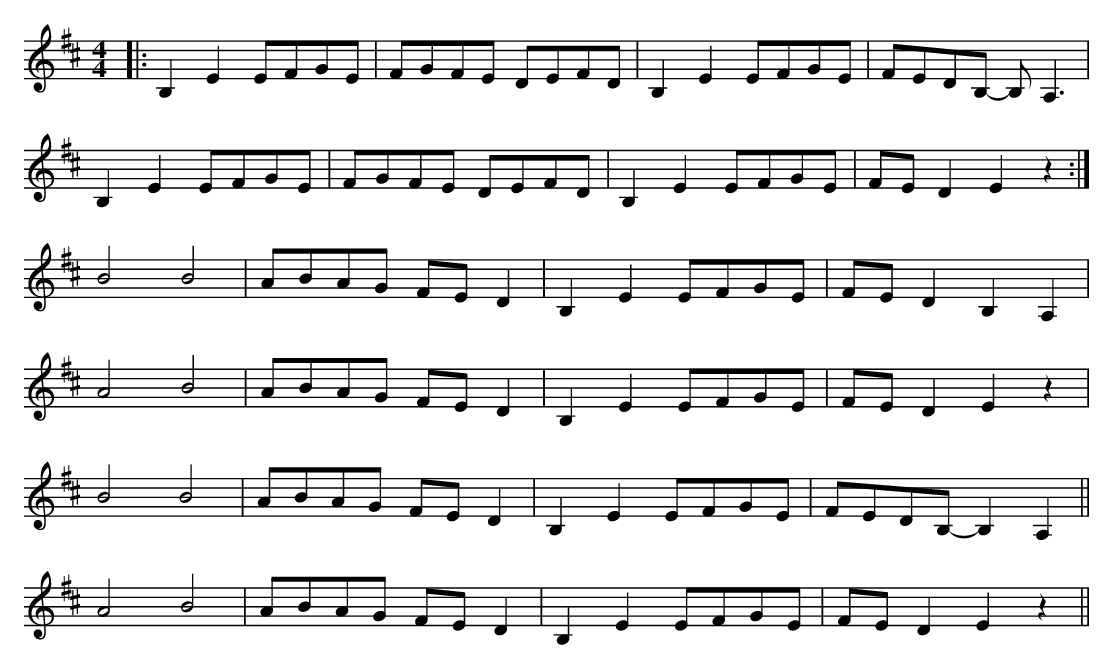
X:1
M:4/4
K:Edor
|:B,2E2EFGE|FGFE DEFD|B,2E2EFGE|FEDB,- B,A,3|
B,2E2EFGE|FGFE DEFD|B,2E2EFGE|FED2 E2z2:|
B4B4|ABAG FED2|B,2E2EFGE|FED2 B,2A,2|
A4B4|ABAG FED2|B,2E2EFGE|FED2 E2z2|
B4B4|ABAG FED2|B,2E2EFGE|FEDB,-B,2A,2||
A4B4|ABAG FED2|B,2E2EFGE|FED2 E2z2||
